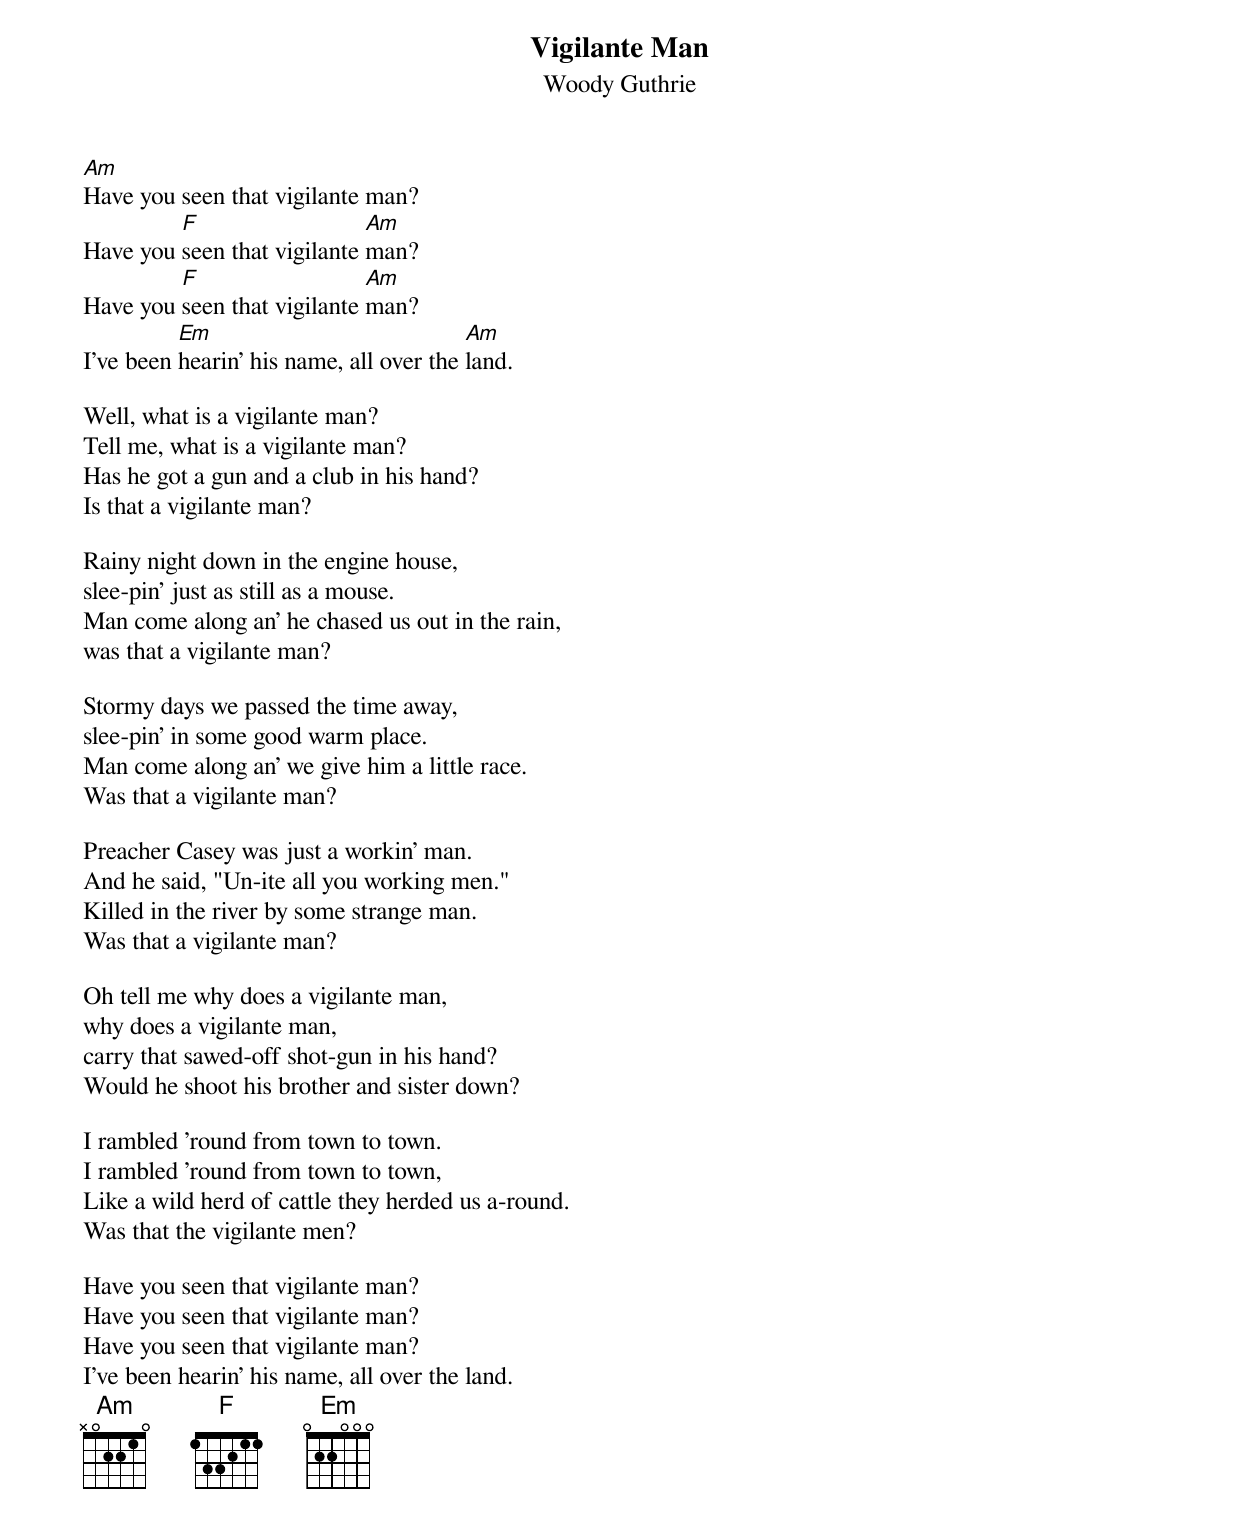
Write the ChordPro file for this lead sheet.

{title:Vigilante Man}
{st:Woody Guthrie}

[Am]Have you seen that vigilante man?
Have you [F]seen that vigilante [Am]man?
Have you [F]seen that vigilante [Am]man?
I've been [Em]hearin' his name, all over the [Am]land.

Well, what is a vigilante man?
Tell me, what is a vigilante man?
Has he got a gun and a club in his hand?
Is that a vigilante man?

Rainy night down in the engine house,
slee-pin' just as still as a mouse.
Man come along an' he chased us out in the rain,
was that a vigilante man?

Stormy days we passed the time away,
slee-pin' in some good warm place.
Man come along an' we give him a little race.
Was that a vigilante man?

Preacher Casey was just a workin' man.
And he said, "Un-ite all you working men."
Killed in the river by some strange man.
Was that a vigilante man?

Oh tell me why does a vigilante man,
why does a vigilante man,
carry that sawed-off shot-gun in his hand?
Would he shoot his brother and sister down?

I rambled 'round from town to town.
I rambled 'round from town to town,
Like a wild herd of cattle they herded us a-round.
Was that the vigilante men?

Have you seen that vigilante man?
Have you seen that vigilante man?
Have you seen that vigilante man?
I've been hearin' his name, all over the land.
